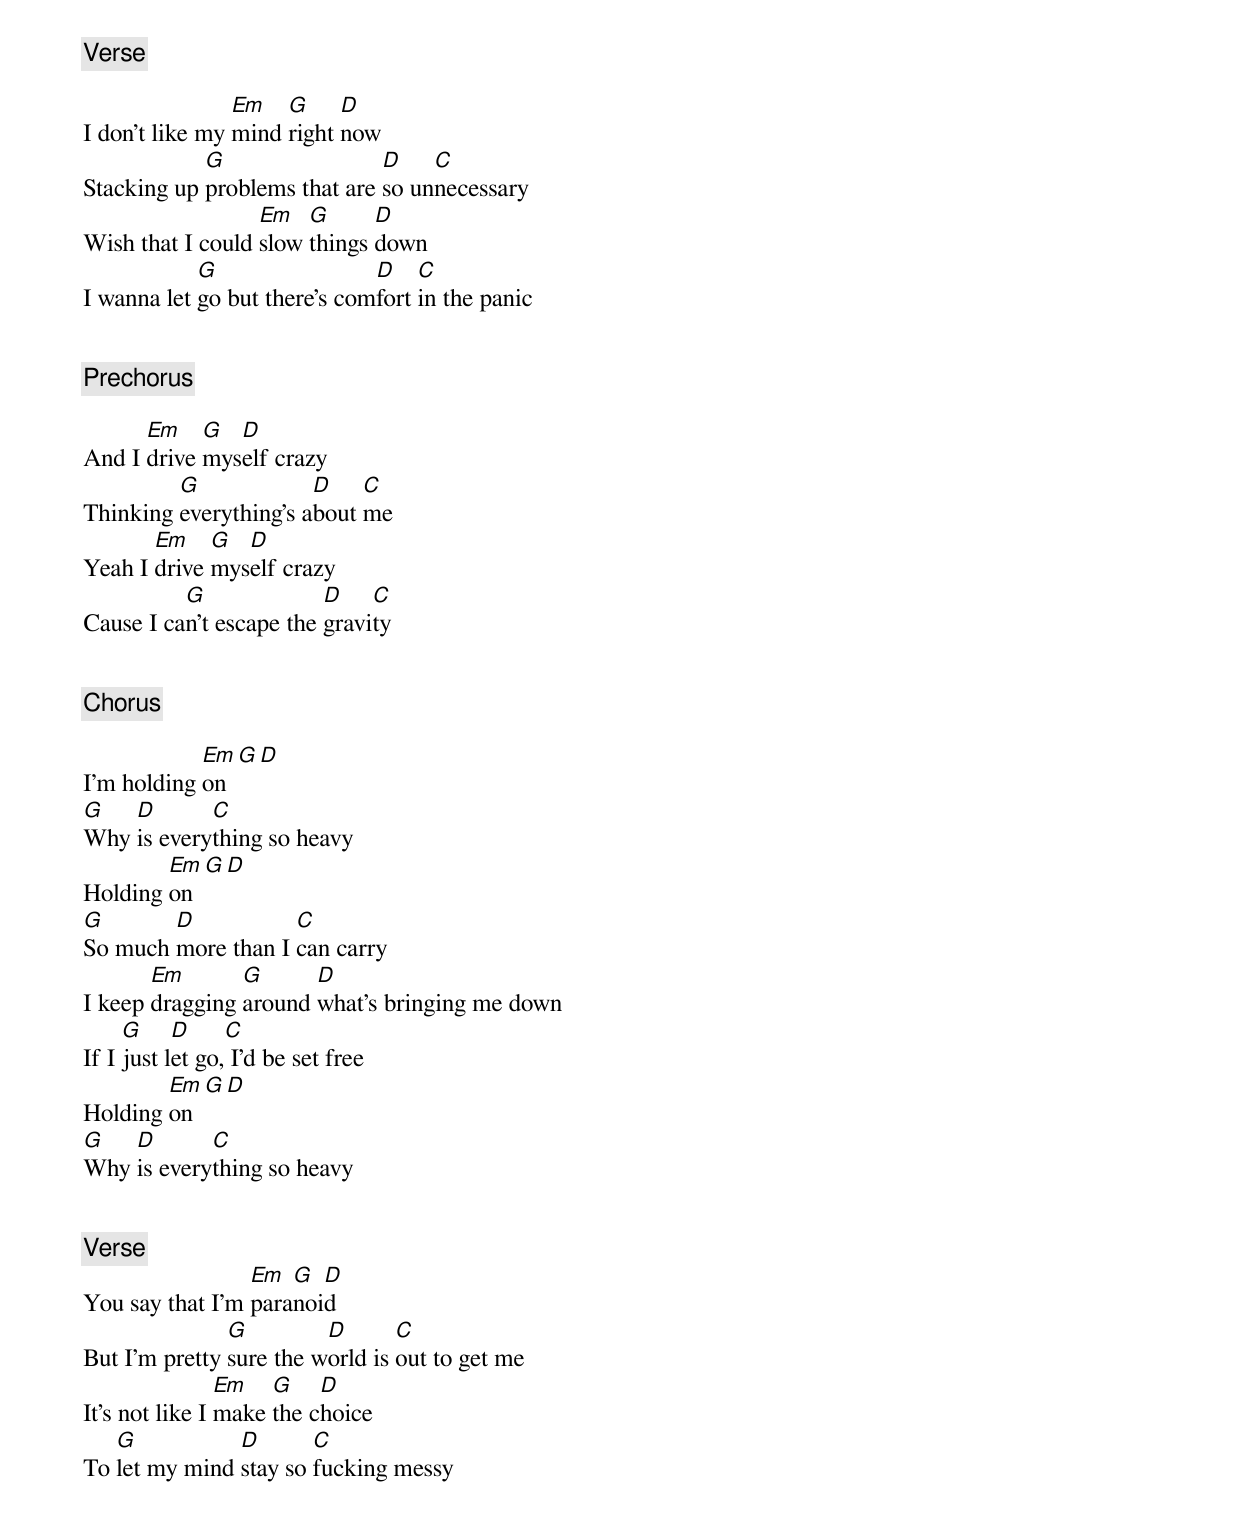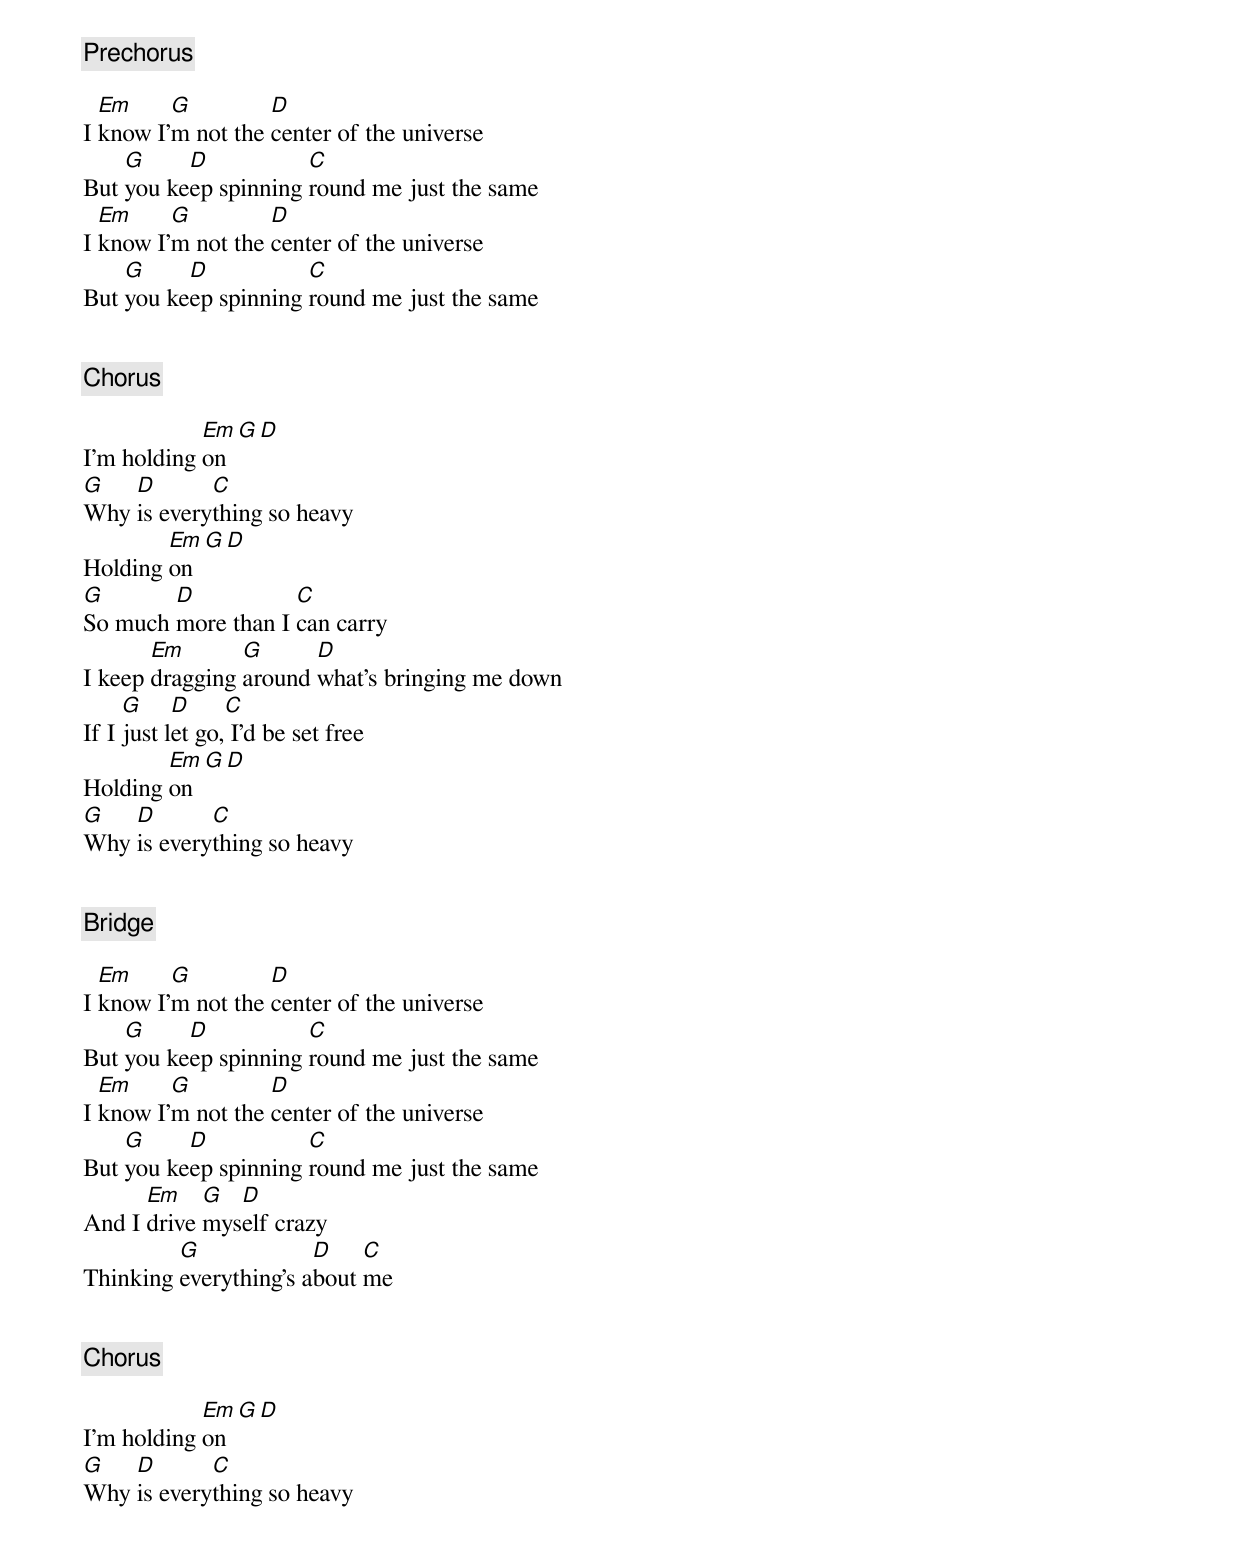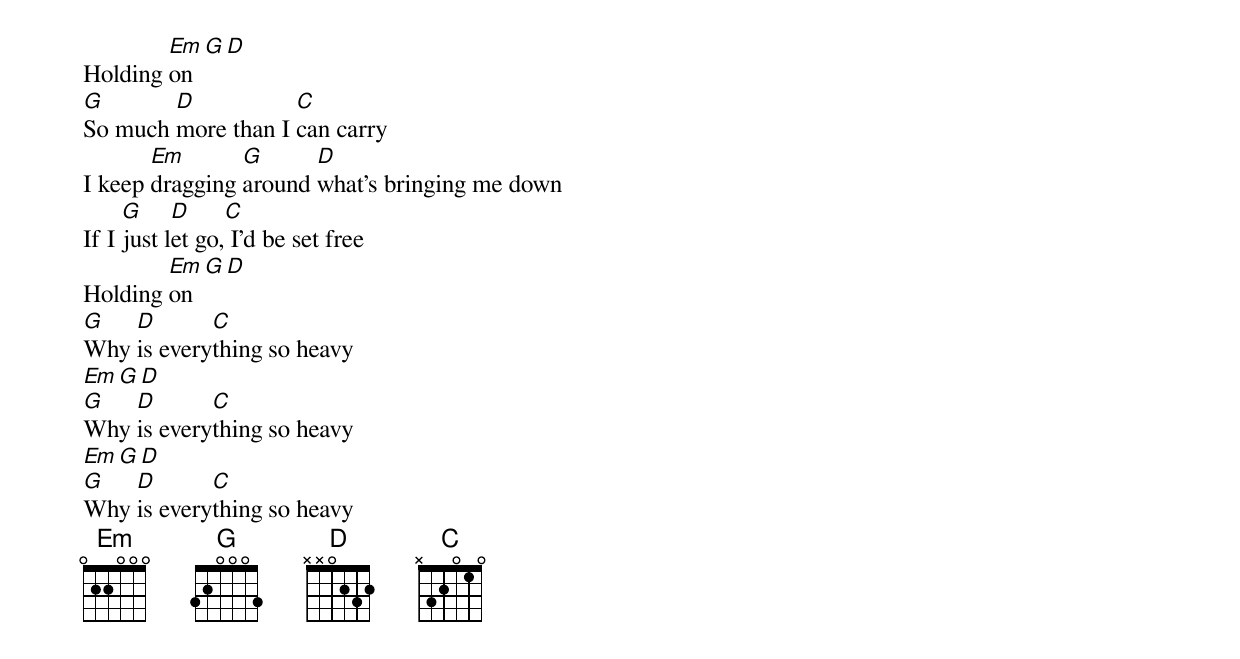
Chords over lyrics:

[Verse]

                Em   G     D
I don't like my mind right now
            G                 D    C
Stacking up problems that are so unnecessary
                  Em   G      D
Wish that I could slow things down
            G                 D    C
I wanna let go but there's comfort in the panic


[Prechorus]

      Em    G  D
And I drive myself crazy
         G             D    C
Thinking everything's about me
       Em    G  D
Yeah I drive myself crazy
          G              D    C
Cause I can't escape the gravity


[Chorus]

            Em  G D
I'm holding on
G   D       C
Why is everything so heavy
        Em  G D
Holding on
G       D           C
So much more than I can carry
       Em       G      D
I keep dragging around what's bringing me down
     G     D     C
If I just let go, I'd be set free
        Em  G D
Holding on
G   D       C
Why is everything so heavy


[Verse]
                 Em  G  D
You say that I'm paranoid
               G         D       C
But I'm pretty sure the world is out to get me
                Em   G    D
It's not like I make the choice
   G           D       C
To let my mind stay so fucking messy


[Prechorus]

  Em     G         D
I know I'm not the center of the universe
    G     D           C
But you keep spinning round me just the same
  Em     G         D
I know I'm not the center of the universe
    G     D           C
But you keep spinning round me just the same


[Chorus]

            Em  G  D
I'm holding on
G   D       C
Why is everything so heavy
        Em  G D
Holding on
G       D           C
So much more than I can carry
       Em       G      D
I keep dragging around what's bringing me down
     G     D     C
If I just let go, I'd be set free
        Em  G  D
Holding on
G   D       C
Why is everything so heavy


[Bridge]

  Em     G         D
I know I'm not the center of the universe
    G     D           C
But you keep spinning round me just the same
  Em     G         D
I know I'm not the center of the universe
    G     D           C
But you keep spinning round me just the same
      Em    G  D
And I drive myself crazy
         G             D    C
Thinking everything's about me


[Chorus]

            Em  G  D
I'm holding on
G   D       C
Why is everything so heavy
        Em  G  D
Holding on
G       D           C
So much more than I can carry
       Em       G      D
I keep dragging around what's bringing me down
     G     D     C
If I just let go, I'd be set free
        Em  G  D
Holding on
G   D       C
Why is everything so heavy
Em  G  D
G   D       C
Why is everything so heavy
Em  G  D
G   D       C
Why is everything so heavy
